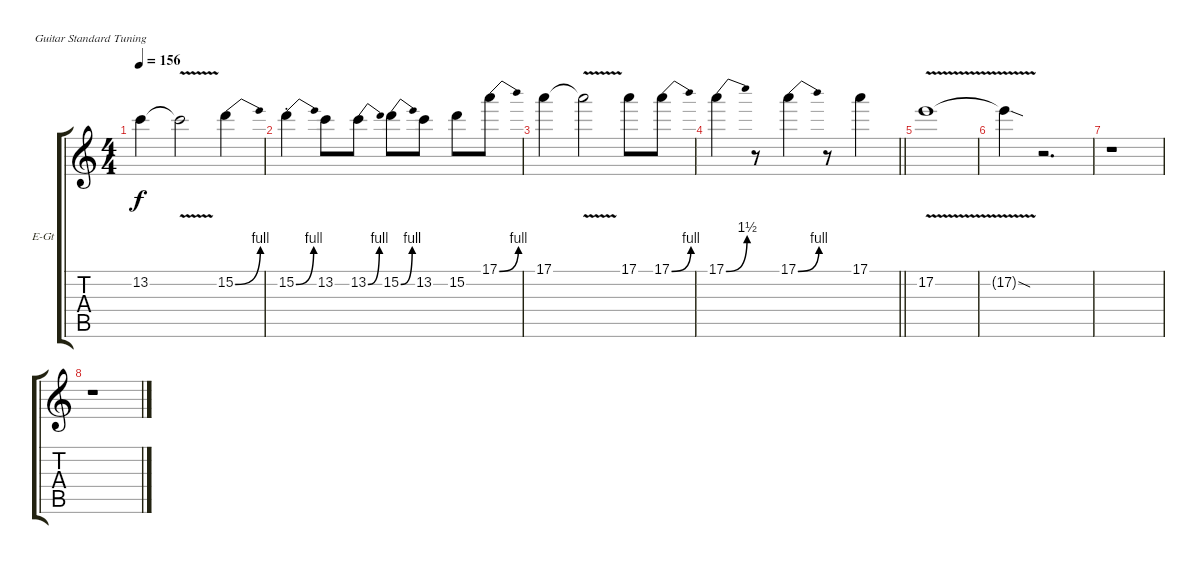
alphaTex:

\bracketExtendMode groupsimilarinstruments
\firstSystemTrackNameOrientation horizontal
\otherSystemsTrackNameOrientation horizontal
\track ("Ãèòàðà I" "E-Gt") {instrument distortionguitar}
\staff {score tabs}
\tuning (E4 B3 G3 D3 A2 E2)
\ts (4 4)
\tempo 156
\clef g2
\ks c
13.2.4{dy f} 13.2{v t}.2 15.2{be (bend 0 0 15 4)}.4 |
15.2{be (bend 0 0 15.6 4) st}.4 13.2.8 13.2{be (bend 0 0 16.2 4)}.8 15.2{be (bend 0 0 16.2 4)}.8 13.2.8 15.2.8 17.1{be (bend 0 0 18 4)}.8 |
17.1.4 17.1{v t}.2 17.1.8 17.1{be (bend 0 0 15.6 4)}.8 |
\barLineRight lightlight
17.1{be (bend 0 0 19.2 6)}.4 r.8 17.1{be (bend 0 0 15 4)}.4 r.8 17.1.4 |
17.2{v}.1 |
17.2{v sod t}.4 r.2{d} |
r.1 |
r.1
